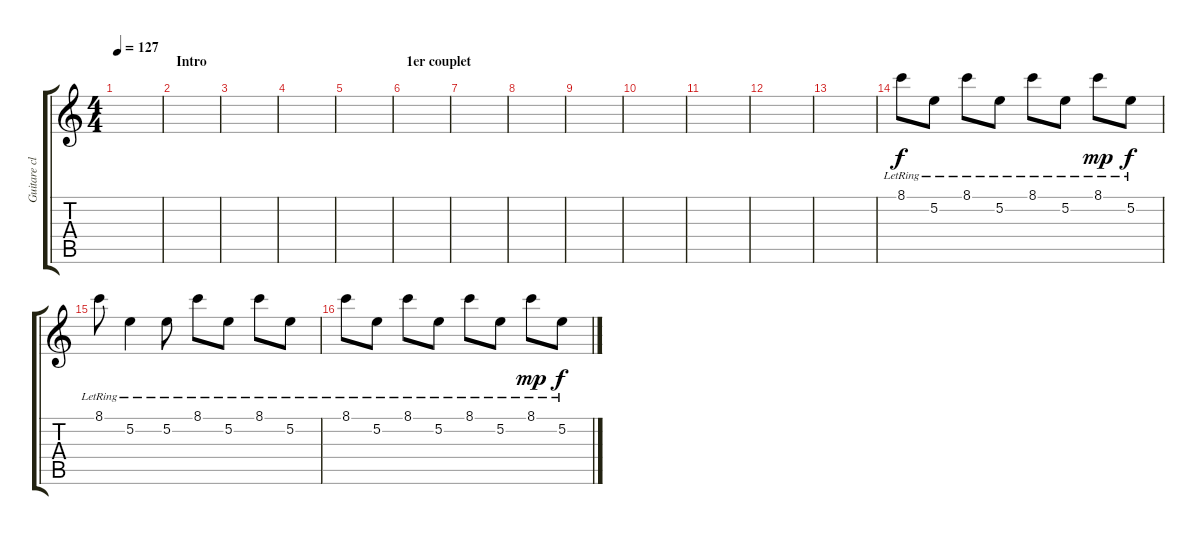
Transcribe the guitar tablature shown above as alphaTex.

\track ("Guitare clean" "Guitare cl") {instrument electricguitarjazz}
\staff {score tabs}
\tuning (E4 B3 G3 D3 A2 E2) {hide}
\ts (4 4)
\tempo 127
\clef g2
\ks c
|
\section ("" "Intro")
|
|
|
|
\section ("" "1er couplet")
|
|
|
|
|
|
|
|
8.1{lr}.8 5.2{lr}.8 8.1{lr}.8 5.2{lr}.8 8.1{lr}.8 5.2{lr}.8 8.1{lr}.8{dy mp} 5.2{lr}.8{dy f} |
8.1{lr}.8 5.2{lr}.4 5.2{lr}.8 8.1{lr}.8 5.2{lr}.8 8.1{lr}.8 5.2{lr}.8 |
8.1{lr}.8 5.2{lr}.8 8.1{lr}.8 5.2{lr}.8 8.1{lr}.8 5.2{lr}.8 8.1{lr}.8{dy mp} 5.2{lr}.8{dy f}
